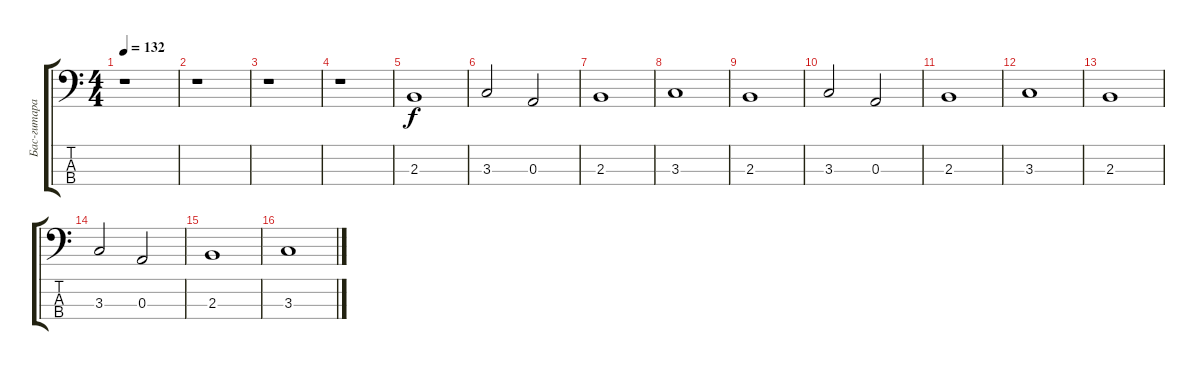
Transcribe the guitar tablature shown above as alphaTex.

\track ("Бас-гитара" "Бас-гитара") {instrument electricbasspick}
\staff {score tabs}
\tuning (G2 D2 A1 E1) {hide}
\ts (4 4)
\tempo 132
\clef f4
\ks c
r.1{dy f instrument electricbasspick} |
r.1 |
r.1 |
r.1 |
2.3.1 |
3.3.2 0.3.2 |
2.3.1 |
3.3.1 |
2.3.1 |
3.3.2 0.3.2 |
2.3.1 |
3.3.1 |
2.3.1 |
3.3.2 0.3.2 |
2.3.1 |
3.3.1
